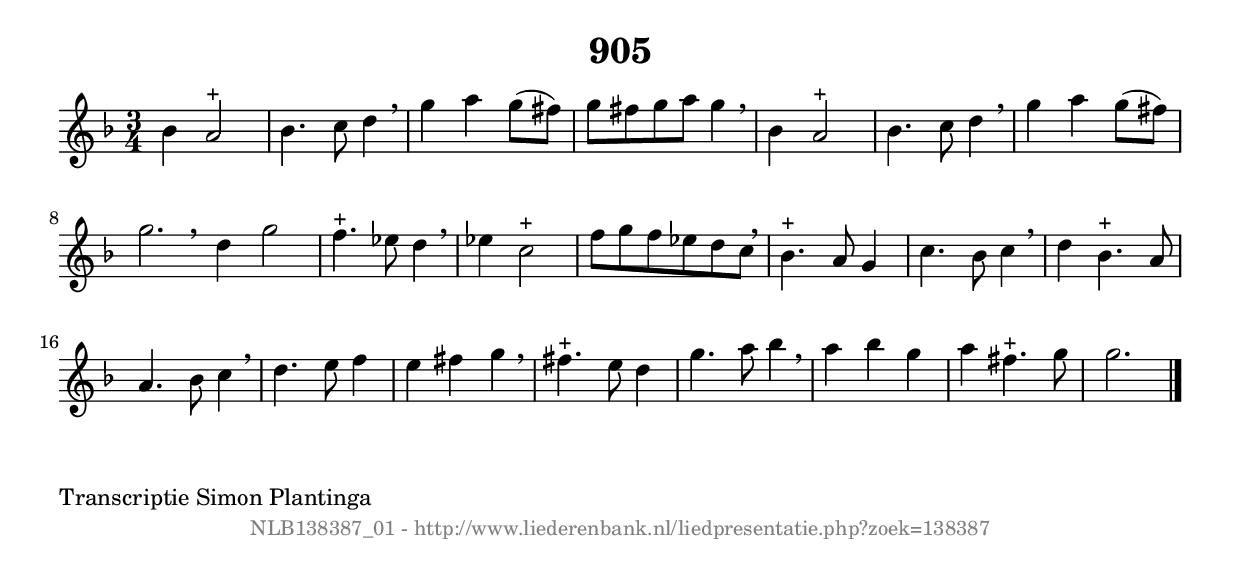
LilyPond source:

%
% produced by wce2krn 1.64 (7 June 2014)
%
\version"2.16"
#(append! paper-alist '(("long" . (cons (* 210 mm) (* 2000 mm)))))
#(set-default-paper-size "long")
sb = {\breathe}
mBreak = {\breathe }
bBreak = {\breathe }
x = {\once\override NoteHead #'style = #'cross }
gl=\glissando
itime={\override Staff.TimeSignature #'stencil = ##f }
ficta = {\once\set suggestAccidentals = ##t}
fine = {\once\override Score.RehearsalMark #'self-alignment-X = #1 \mark \markup {\italic{Fine}}}
dc = {\once\override Score.RehearsalMark #'self-alignment-X = #1 \mark \markup {\italic{D.C.}}}
dcf = {\once\override Score.RehearsalMark #'self-alignment-X = #1 \mark \markup {\italic{D.C. al Fine}}}
dcc = {\once\override Score.RehearsalMark #'self-alignment-X = #1 \mark \markup {\italic{D.C. al Coda}}}
ds = {\once\override Score.RehearsalMark #'self-alignment-X = #1 \mark \markup {\italic{D.S.}}}
dsf = {\once\override Score.RehearsalMark #'self-alignment-X = #1 \mark \markup {\italic{D.S. al Fine}}}
dsc = {\once\override Score.RehearsalMark #'self-alignment-X = #1 \mark \markup {\italic{D.S. al Coda}}}
pv = {\set Score.repeatCommands = #'((volta "1"))}
sv = {\set Score.repeatCommands = #'((volta "2"))}
tv = {\set Score.repeatCommands = #'((volta "3"))}
qv = {\set Score.repeatCommands = #'((volta "4"))}
xv = {\set Score.repeatCommands = #'((volta #f))}
\header{ tagline = ""
title = "905"
}
\score {{
\key g \dorian
\relative g'
{
\set melismaBusyProperties = #'()
\time 3/4
\tempo 4=120
\override Score.MetronomeMark #'transparent = ##t
\override Score.RehearsalMark #'break-visibility = #(vector #t #t #f)
bes4 a2^"+" | bes4. c8 d4 \sb | g4 a4 g8( fis8) | g8 fis8 g8 a8 g4 \sb | bes,4 a2^"+" | bes4. c8 d4 \sb | g4 a4 g8( fis8) | g2. \bar ":|:" \bBreak
d4 g2 | f4.^"+" ees8 d4 \sb | ees4 c2^"+" | f8 g8 f8 ees8 d8 c8 \sb | bes4.^"+" a8 g4 | c4. bes8 c4 | \mBreak \bar "|"
d4 bes4.^"+" a8 | a4. bes8 c4 \sb | d4. e8 f4 | e4 fis4 g4 \sb | fis4.^"+" e8 d4 | g4. a8 bes4 \sb | a4 bes4 g4 | a4 fis4.^"+" g8 | g2. \bar "|."
 }}
 \midi { }
 \layout {
            indent = 0.0\cm
}
}
\markup { \wordwrap-string #" 
Transcriptie Simon Plantinga
"}
\markup { \vspace #0 } \markup { \with-color #grey \fill-line { \center-column { \smaller "NLB138387_01 - http://www.liederenbank.nl/liedpresentatie.php?zoek=138387" } } }
